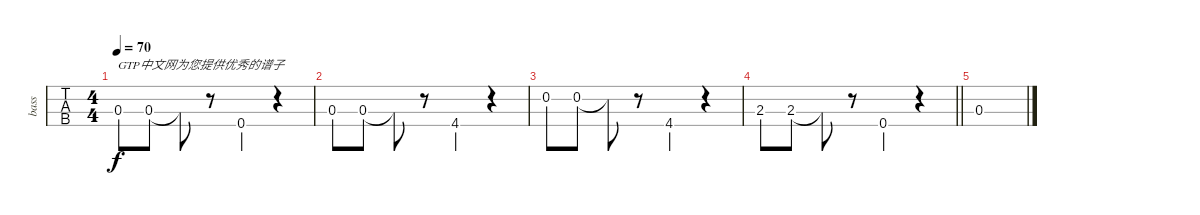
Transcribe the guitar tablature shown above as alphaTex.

\track ("bass" "bass") {instrument electricbassfinger}
\staff {tabs}
\tuning (G2 D2 A1 E1) {hide}
\ts (4 4)
\tempo 70
\clef f4
\ks c
0.3.8{txt "GTP中文网为您提供优秀的谱子" dy f} 0.3.8 0.3{t}.8 r.8 0.4.4 r.4 |
0.3.8 0.3.8 0.3{t}.8 r.8 4.4.4 r.4 |
0.2.8 0.2.8 0.2{t}.8 r.8 4.4.4 r.4 |
\barLineRight lightlight
2.3.8 2.3.8 2.3{t}.8 r.8 0.4.4 r.4 |
0.3.1
